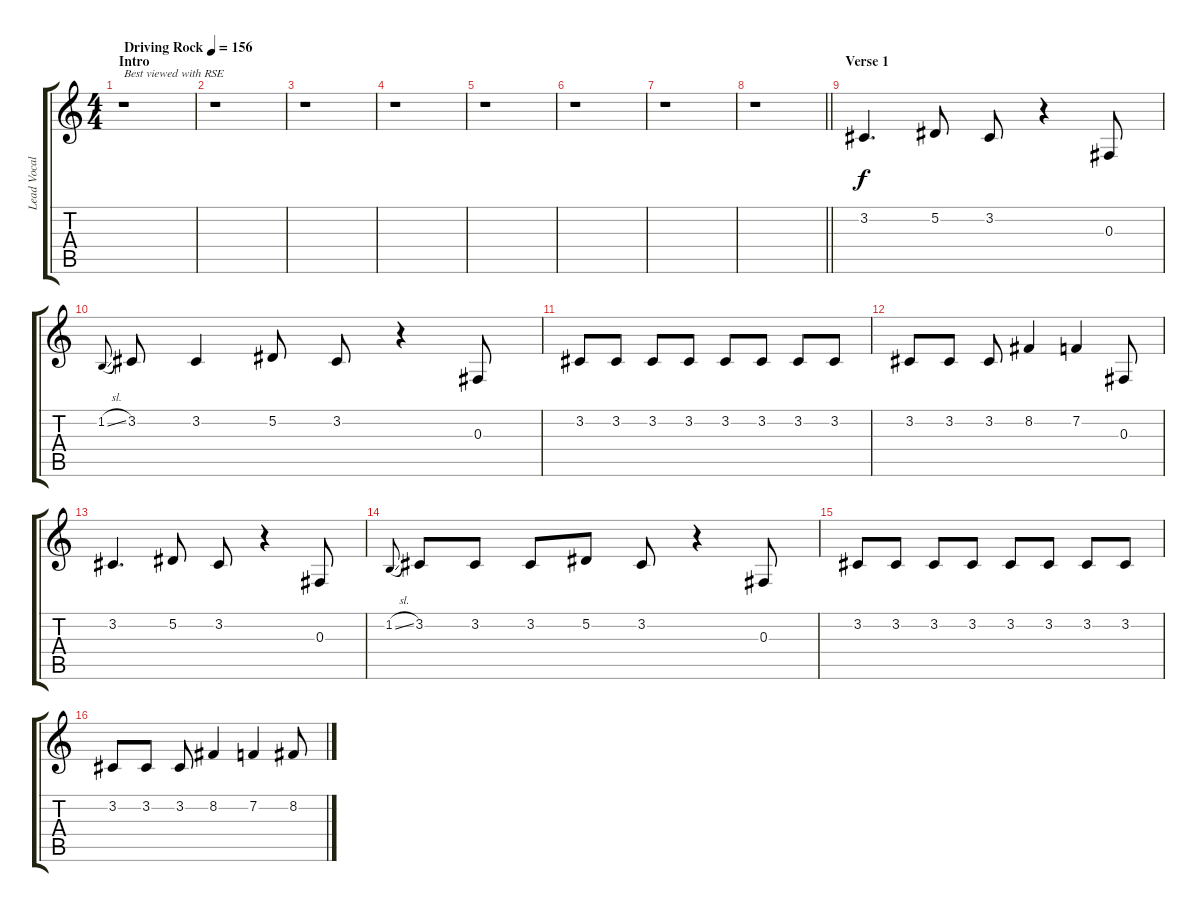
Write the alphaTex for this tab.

\track ("Lead Vocals" "Lead Vocal") {instrument trumpet}
\staff {score tabs}
\tuning (Eb4 Bb3 Gb3 Db3 Ab2 Eb2) {hide}
\ts (4 4)
\section ("" "Intro")
\tempo (156 "Driving Rock")
\clef g2
\ks c
r.1{txt "Best viewed with RSE" dy f instrument trumpet} |
r.1 |
r.1 |
r.1 |
r.1 |
r.1 |
r.1 |
\barLineRight lightlight
r.1 |
\section ("" "Verse 1")
3.2.4{d} 5.2.8 3.2.8 r.4 0.3.8 |
1.2{sl}.8{gr onbeat} 3.2.8 3.2.4 5.2.8 3.2.8 r.4 0.3.8 |
3.2.8 3.2.8 3.2.8 3.2.8 3.2.8 3.2.8 3.2.8 3.2.8 |
3.2.8 3.2.8 3.2.8 8.2.4 7.2.4 0.3.8 |
3.2.4{d} 5.2.8 3.2.8 r.4 0.3.8 |
1.2{sl}.8{gr onbeat} 3.2.8 3.2.8 3.2.8 5.2.8 3.2.8 r.4 0.3.8 |
3.2.8 3.2.8 3.2.8 3.2.8 3.2.8 3.2.8 3.2.8 3.2.8 |
3.2.8 3.2.8 3.2.8 8.2.4 7.2.4 8.2.8
